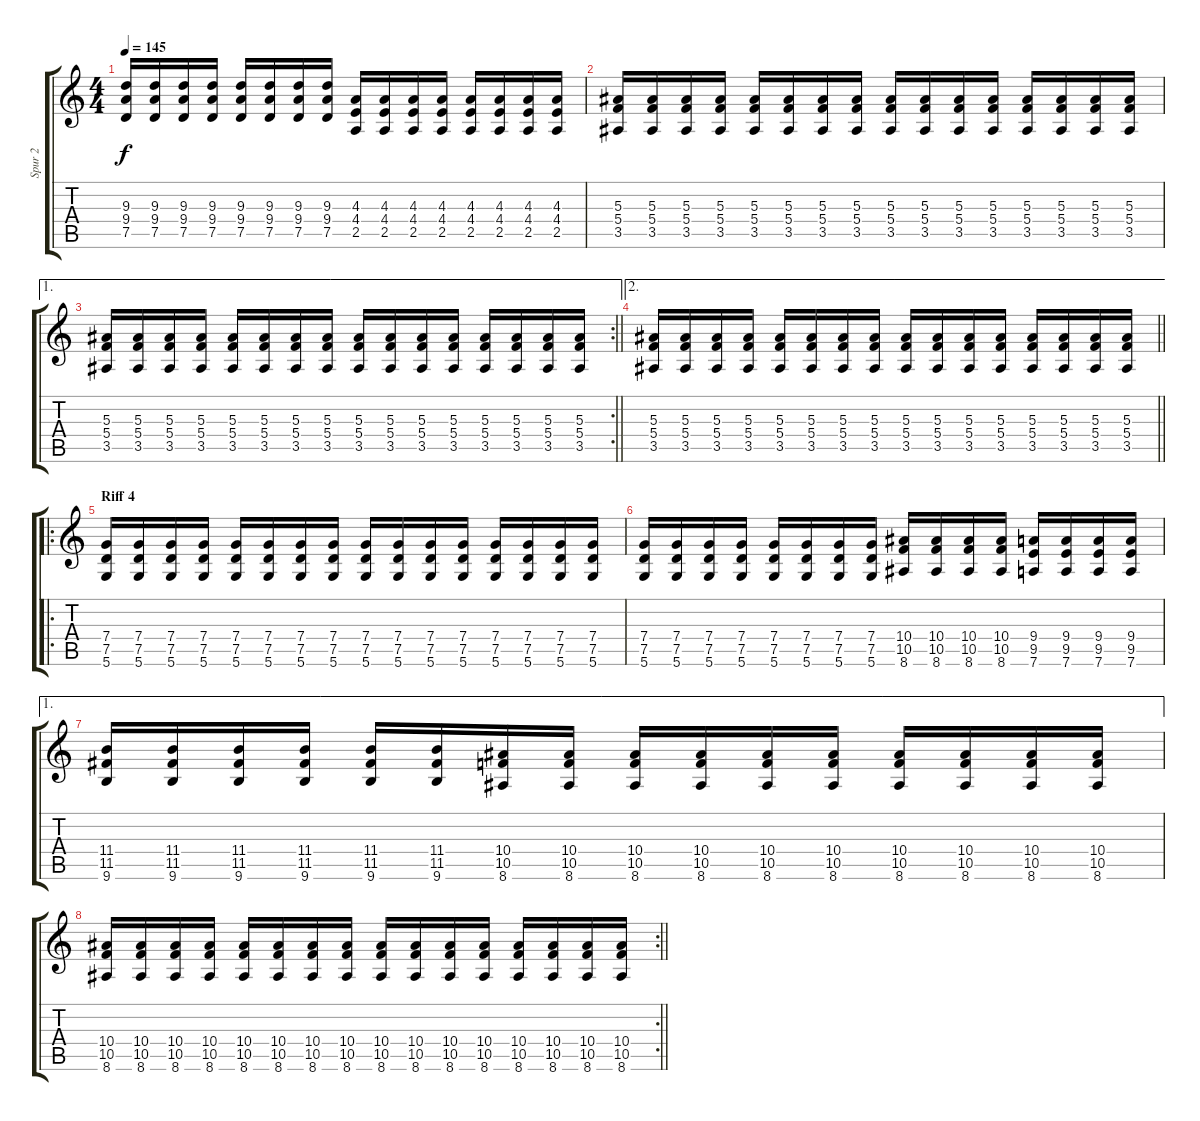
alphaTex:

\track ("Spur 2" "Spur 2") {instrument distortionguitar}
\staff {score tabs}
\tuning (D4 A3 F3 C3 G2 D2) {hide}
\ts (4 4)
\tempo 145
\clef g2
\ks c
(9.3 9.4 7.5).16{dy f} (9.3 9.4 7.5).16 (9.3 9.4 7.5).16 (9.3 9.4 7.5).16 (9.3 9.4 7.5).16 (9.3 9.4 7.5).16 (9.3 9.4 7.5).16 (9.3 9.4 7.5).16 (4.3 4.4 2.5).16 (4.3 4.4 2.5).16 (4.3 4.4 2.5).16 (4.3 4.4 2.5).16 (4.3 4.4 2.5).16 (4.3 4.4 2.5).16 (4.3 4.4 2.5).16 (4.3 4.4 2.5).16 |
(5.3 5.4 3.5).16 (5.3 5.4 3.5).16 (5.3 5.4 3.5).16 (5.3 5.4 3.5).16 (5.3 5.4 3.5).16 (5.3 5.4 3.5).16 (5.3 5.4 3.5).16 (5.3 5.4 3.5).16 (5.3 5.4 3.5).16 (5.3 5.4 3.5).16 (5.3 5.4 3.5).16 (5.3 5.4 3.5).16 (5.3 5.4 3.5).16 (5.3 5.4 3.5).16 (5.3 5.4 3.5).16 (5.3 5.4 3.5).16 |
\ae 1
\rc 2
\barLineRight lightlight
(5.3 5.4 3.5).16 (5.3 5.4 3.5).16 (5.3 5.4 3.5).16 (5.3 5.4 3.5).16 (5.3 5.4 3.5).16 (5.3 5.4 3.5).16 (5.3 5.4 3.5).16 (5.3 5.4 3.5).16 (5.3 5.4 3.5).16 (5.3 5.4 3.5).16 (5.3 5.4 3.5).16 (5.3 5.4 3.5).16 (5.3 5.4 3.5).16 (5.3 5.4 3.5).16 (5.3 5.4 3.5).16 (5.3 5.4 3.5).16 |
\ae 2
\barLineRight lightlight
(5.3 5.4 3.5).16 (5.3 5.4 3.5).16 (5.3 5.4 3.5).16 (5.3 5.4 3.5).16 (5.3 5.4 3.5).16 (5.3 5.4 3.5).16 (5.3 5.4 3.5).16 (5.3 5.4 3.5).16 (5.3 5.4 3.5).16 (5.3 5.4 3.5).16 (5.3 5.4 3.5).16 (5.3 5.4 3.5).16 (5.3 5.4 3.5).16 (5.3 5.4 3.5).16 (5.3 5.4 3.5).16 (5.3 5.4 3.5).16 |
\ro
\section ("" "Riff 4")
(7.4 7.5 5.6).16 (7.4 7.5 5.6).16 (7.4 7.5 5.6).16 (7.4 7.5 5.6).16 (7.4 7.5 5.6).16 (7.4 7.5 5.6).16 (7.4 7.5 5.6).16 (7.4 7.5 5.6).16 (7.4 7.5 5.6).16 (7.4 7.5 5.6).16 (7.4 7.5 5.6).16 (7.4 7.5 5.6).16 (7.4 7.5 5.6).16 (7.4 7.5 5.6).16 (7.4 7.5 5.6).16 (7.4 7.5 5.6).16 |
(7.4 7.5 5.6).16 (7.4 7.5 5.6).16 (7.4 7.5 5.6).16 (7.4 7.5 5.6).16 (7.4 7.5 5.6).16 (7.4 7.5 5.6).16 (7.4 7.5 5.6).16 (7.4 7.5 5.6).16 (10.4 10.5 8.6).16 (10.4 10.5 8.6).16 (10.4 10.5 8.6).16 (10.4 10.5 8.6).16 (9.4 9.5 7.6).16 (9.4 9.5 7.6).16 (9.4 9.5 7.6).16 (9.4 9.5 7.6).16 |
\ae 1
(11.4 11.5 9.6).16 (11.4 11.5 9.6).16 (11.4 11.5 9.6).16 (11.4 11.5 9.6).16 (11.4 11.5 9.6).16 (11.4 11.5 9.6).16 (10.4 10.5 8.6).16 (10.4 10.5 8.6).16 (10.4 10.5 8.6).16 (10.4 10.5 8.6).16 (10.4 10.5 8.6).16 (10.4 10.5 8.6).16 (10.4 10.5 8.6).16 (10.4 10.5 8.6).16 (10.4 10.5 8.6).16 (10.4 10.5 8.6).16 |
\rc 2
\barLineRight lightlight
(10.4 10.5 8.6).16 (10.4 10.5 8.6).16 (10.4 10.5 8.6).16 (10.4 10.5 8.6).16 (10.4 10.5 8.6).16 (10.4 10.5 8.6).16 (10.4 10.5 8.6).16 (10.4 10.5 8.6).16 (10.4 10.5 8.6).16 (10.4 10.5 8.6).16 (10.4 10.5 8.6).16 (10.4 10.5 8.6).16 (10.4 10.5 8.6).16 (10.4 10.5 8.6).16 (10.4 10.5 8.6).16 (10.4 10.5 8.6).16
